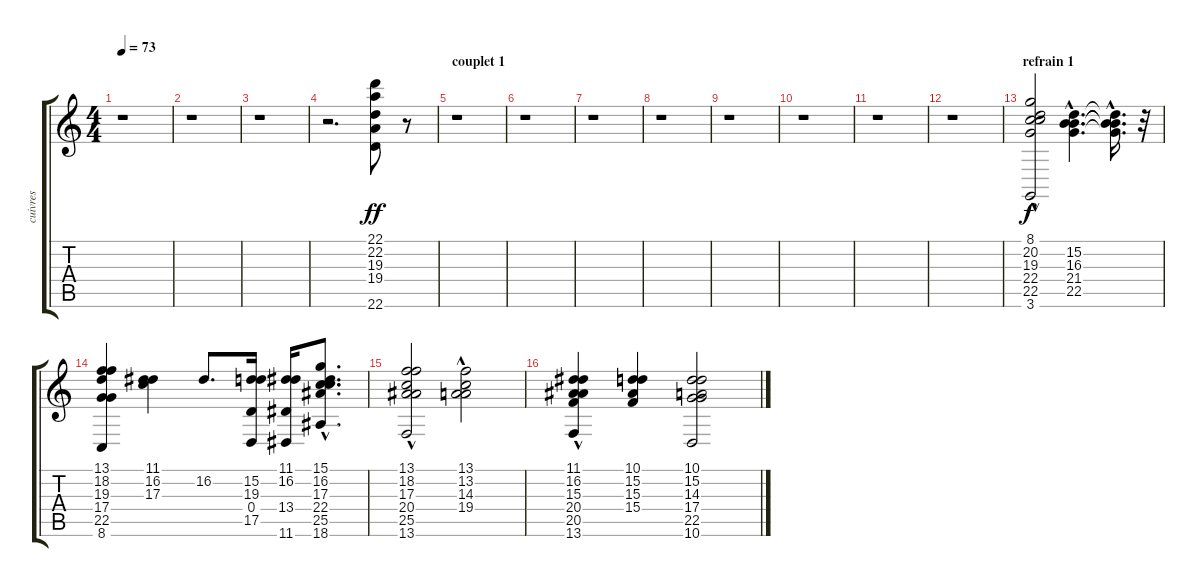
\track ("cuivres" "cuivres") {instrument trumpet}
\staff {score tabs}
\tuning (E4 B3 G3 D3 A2 E2) {hide}
\ts (4 4)
\tempo 73
\clef g2
\ks c
r.1{dy ff instrument trumpet} |
r.1 |
r.1 |
r.2{d} (22.1 22.2 19.3 19.4 22.6).8 r.8 |
\section ("" "couplet 1")
r.1 |
r.1 |
r.1 |
r.1 |
r.1 |
r.1 |
r.1 |
r.1 |
\section ("" "refrain 1")
(8.1{hac} 20.2 19.3{hac} 22.4{hac} 22.5{hac} 3.6{hac}).2{dy f} (15.2{hac} 16.3{hac} 21.4{hac} 22.5{hac}).4{d} (15.2{hac t} 16.3{hac t} 21.4{hac t} 22.5{hac t}).16{d} r.32 |
(13.1 18.2 19.3 17.4 22.5 8.6).4 (11.1 16.2 17.3).4 16.2.8{d} (15.2 19.3 0.4 17.5).16 (11.1 16.2 13.4 11.6).16 (15.1{hac} 16.2 17.3{hac} 22.4{hac} 25.5{hac} 18.6{hac}).8{d} |
(13.1 18.2 17.3 20.4 25.5 13.6{hac}).2 (13.1{hac} 13.2{hac} 14.3 19.4).2 |
(11.1 16.2 15.3 20.4 20.5 13.6{hac}).4 (10.1 15.2 15.3 15.4).4 (10.1 15.2 14.3 17.4 22.5 10.6).2
